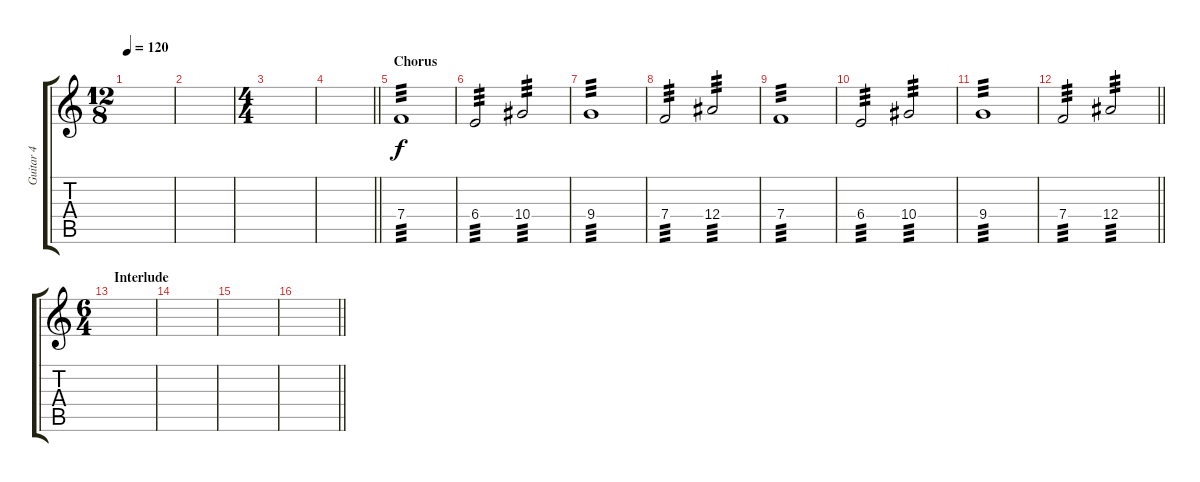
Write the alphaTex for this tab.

\track ("Guitar 4" "Guitar 4") {instrument distortionguitar}
\staff {score tabs}
\tuning (C4 G3 Eb3 Bb2 F2 C2) {hide}
\ts (12 8)
\tempo 120
\clef g2
\ks c
|
|
\ts (4 4)
|
\barLineRight lightlight
|
\section ("" "Chorus")
7.4.1{tp 3} |
6.4.2{tp 3} 10.4.2{tp 3} |
9.4.1{tp 3} |
7.4.2{tp 3} 12.4.2{tp 3} |
7.4.1{tp 3} |
6.4.2{tp 3} 10.4.2{tp 3} |
9.4.1{tp 3} |
\barLineRight lightlight
7.4.2{tp 3} 12.4.2{tp 3} |
\ts (6 4)
\section ("" "Interlude")
|
|
|
\barLineRight lightlight
